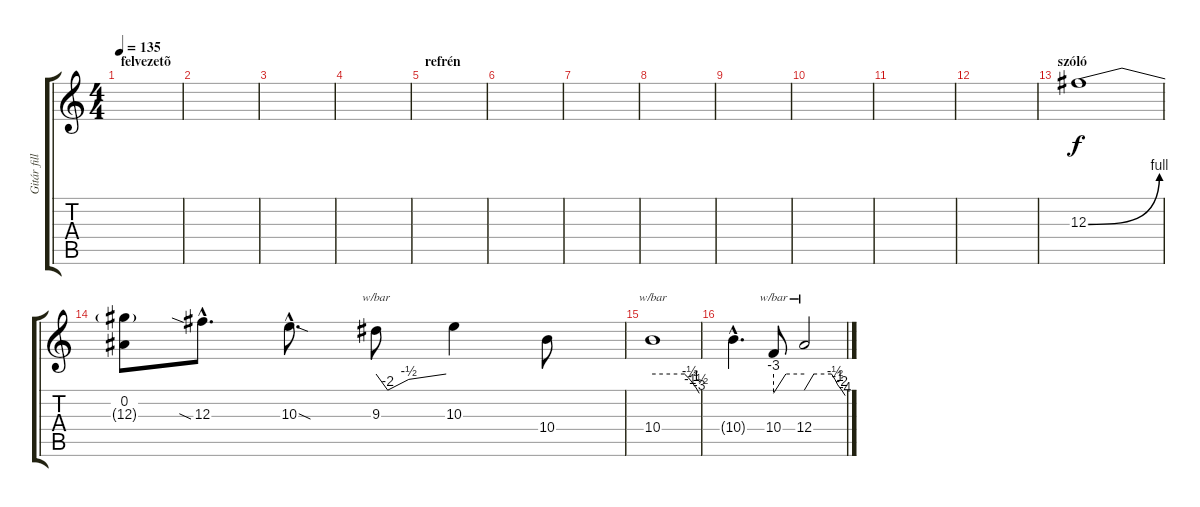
\track ("Gitár fill / szóló" "Gitár fill") {instrument acousticguitarnylon}
\staff {score tabs}
\tuning (Eb4 Bb3 Gb3 Db3 Ab2 Eb2) {hide}
\ts (4 4)
\section ("" "felvezetõ")
\tempo 135
\clef g2
\ks c
|
|
|
|
\section ("" "refrén")
|
|
|
|
|
|
|
|
\section ("" "szóló")
12.3{be (bend 0 0 60 4)}.1{volume 12 instrument distortionguitar} |
(0.2 12.3{t}).8 12.3{sia hac}.8{d} 10.3{sod hac}.8{d} 9.3.8{tbe (custom default 0 0 10 -8 28 -2 60 0)} 10.3.4 10.4.8 |
10.4.1{tbe (custom default 0 0 41 0 48 -2 53 -4 56 -6 60 -12)} |
10.4{hac t}.4{d} 10.4.8{tbe (custom default 0 -12 24 0 60 0)} 12.4.2{tbe (custom default 0 -8 14 0 40 0 45 -2 49 -4 55 -8 60 -16)}
